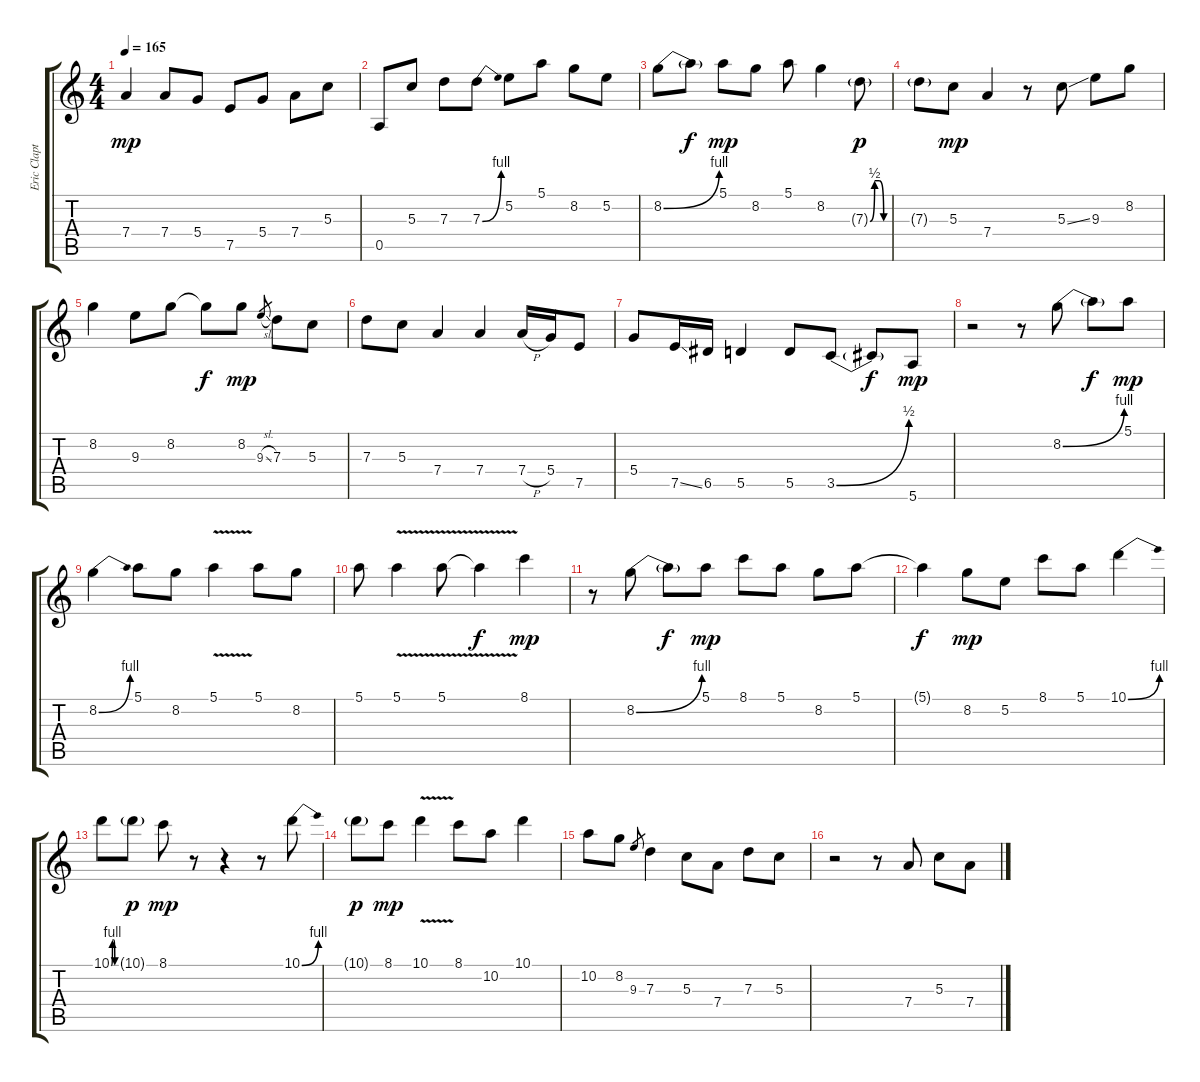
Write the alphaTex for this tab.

\track ("Eric Clapton (Guitar 1)" "Eric Clapt") {instrument distortionguitar}
\staff {score tabs}
\tuning (E4 B3 G3 D3 A2 E2) {hide}
\ts (4 4)
\tempo 165
\clef g2
\ks c
7.4.4{dy mp} 7.4.8 5.4.8 7.5.8 5.4.8 7.4.8 5.3.8 |
0.5.8 5.3.8 7.3.8 7.3{be (bend 0 0 60 4)}.8 5.2.8 5.1.8 8.2.8 5.2.8 |
8.2{be (bend 0 0 60 4)}.8 8.2{t}.8{dy f} 5.1.8{dy mp} 8.2.8 5.1.8 8.2.4 7.3{be (custom 0 0 15 2 30 2 45 0 60 0) g}.8{dy p} |
7.3{g}.8 5.3.8{dy mp} 7.4.4 r.8 5.3{ss}.8 9.3.8 8.2.8 |
8.2.4 9.3.8 8.2.8 8.2{t}.8{dy f} 8.2.8{dy mp} 9.3{sl}.8{gr} 7.3.8 5.3.8 |
7.3.8 5.3.8 7.4.4 7.4.4 7.4{h}.16 5.4.16 7.5.8 |
5.4.8 7.5{ss}.16 6.5.16 5.5.4 5.5.8 3.5{be (bend 0 0 60 2)}.8 3.5{t}.8{dy f} 5.6.8{dy mp} |
r.2 r.8 8.2{be (bend 0 0 60 4)}.8 8.2{t}.8{dy f} 5.1.8{dy mp} |
8.2{be (bend 0 0 60 4)}.4 5.1.8 8.2.8 5.1{v}.4 5.1.8 8.2.8 |
5.1.8 5.1{v}.4 5.1{v}.8 5.1{v t}.4{dy f} 8.1.4{dy mp} |
r.8 8.2{be (bend 0 0 60 4)}.8 8.2{t}.8{dy f} 5.1.8{dy mp} 8.1.8 5.1.8 8.2.8 5.1.8 |
5.1{t}.4{dy f} 8.2.8{dy mp} 5.2.8 8.1.8 5.1.8 10.1{be (bend 0 0 60 4)}.4 |
10.1{be (custom 0 0 15 4 30 4 45 0 60 0)}.8 10.1{g}.8{dy p} 8.1.8{dy mp} r.8 r.4 r.8 10.1{be (bend 0 0 60 4)}.8 |
10.1{g}.8{dy p} 8.1.8{dy mp} 10.1{v}.4 8.1.8 10.2.8 10.1.4 |
10.2.8 8.2.8 9.3.8{gr} 7.3.4 5.3.8 7.4.8 7.3.8 5.3.8 |
r.2 r.8 7.4.8 5.3.8 7.4.8
